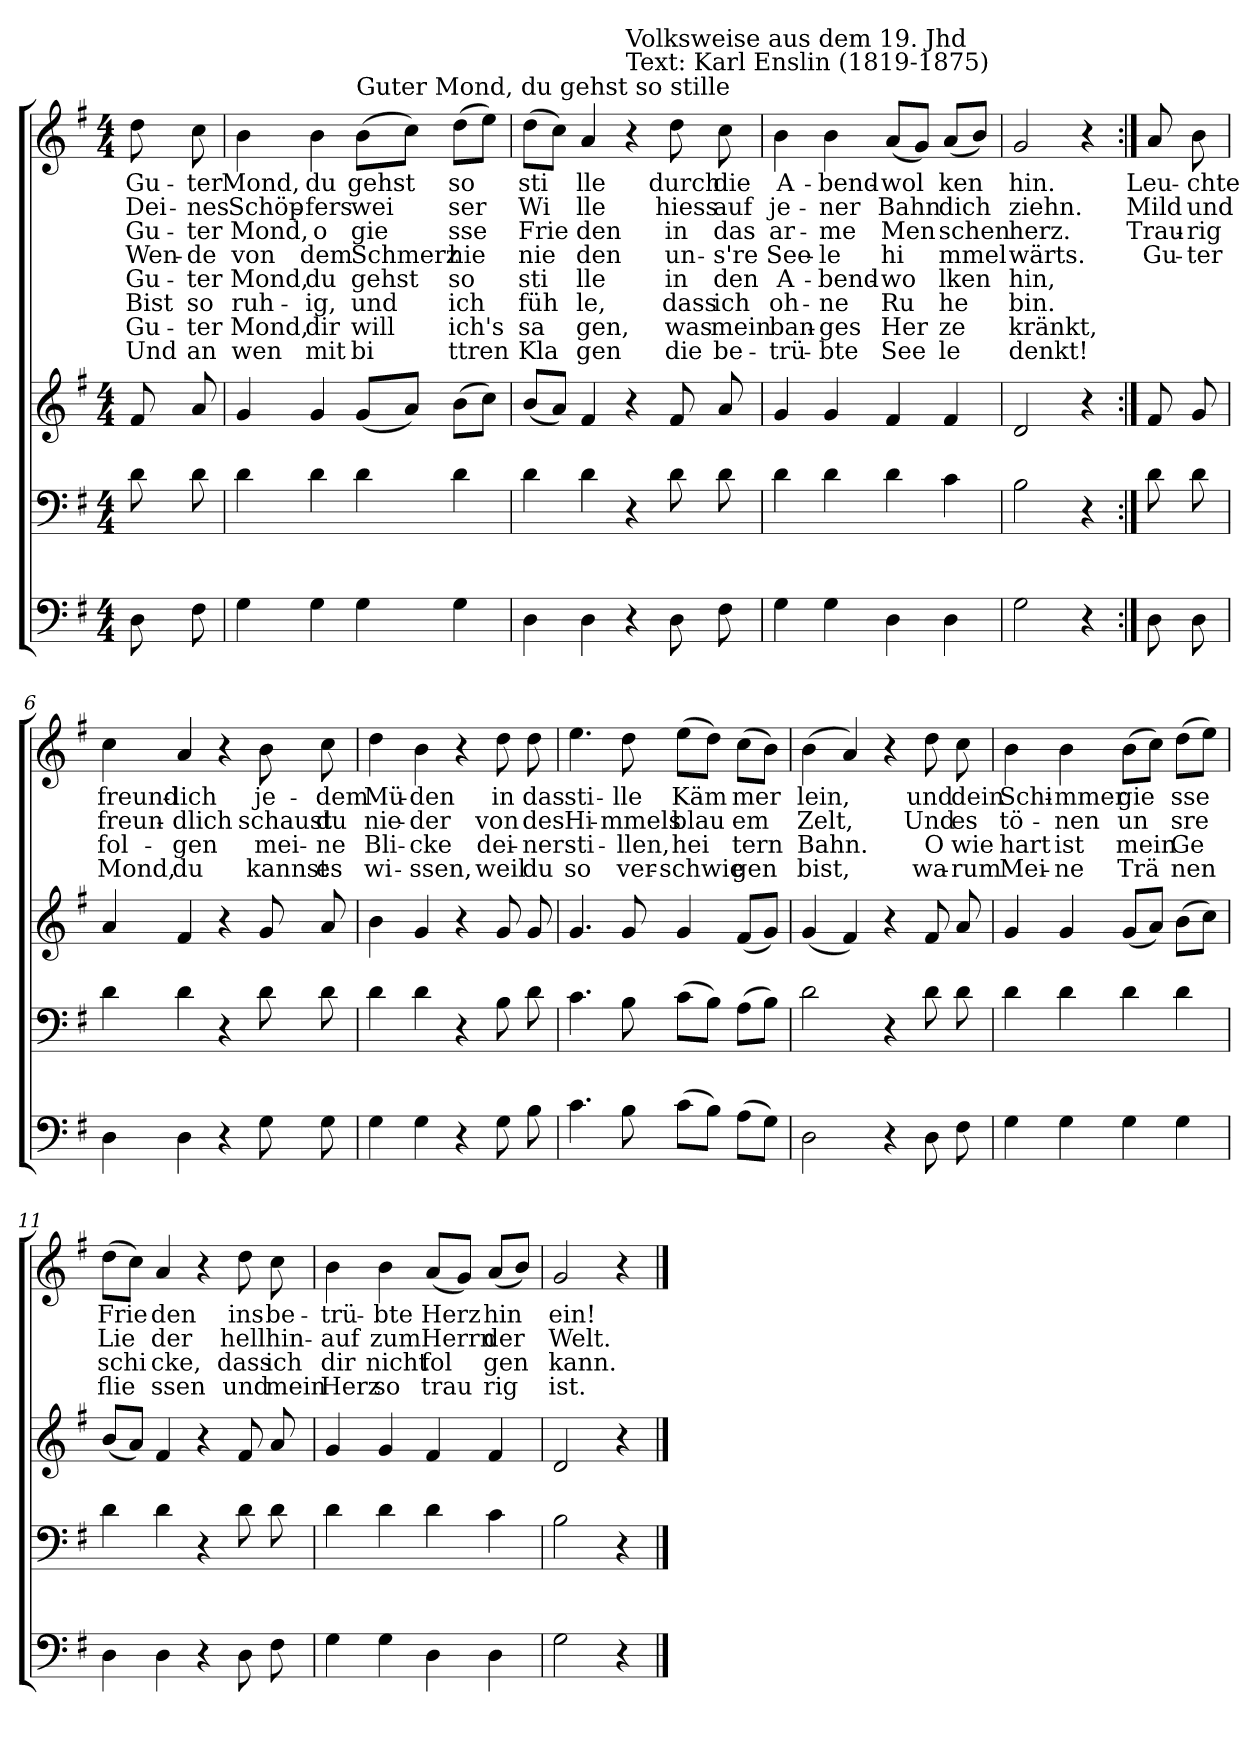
**kern	**kern	**kern	**kern	**text	**text	**text	**text	**text	**text	**text	**text
*part4	*part3	*part2	*part1	*part1	*part1	*part1	*part1	*part1	*part1	*part1	*part1
*staff4	*staff3	*staff2	*staff1	*staff1	*staff1	*staff1	*staff1	*staff1	*staff1	*staff1	*staff1
*clefF4	*clefF4	*clefG2	*clefG2	*	*	*	*	*	*	*	*
*k[f#]	*k[f#]	*k[f#]	*k[f#]	*	*	*	*	*	*	*	*
*G:	*G:	*G:	*G:	*	*	*	*	*	*	*	*
*M4/4	*M4/4	*M4/4	*M4/4	*	*	*	*	*	*	*	*
=	=	=	=	=	=	=	=	=	=	=	=
!	!	!	!	!LO:LY:b	!LO:LY:b	!LO:LY:b	!LO:LY:b	!LO:LY:b	!LO:LY:b	!LO:LY:b	!LO:LY:b
8D\	8d\	8f#/	8dd\	Gu-	Dei-	Gu-	Wen-	Gu-	Bist	Gu-	Und
!	!	!	!	!LO:LY:b	!LO:LY:b	!LO:LY:b	!LO:LY:b	!LO:LY:b	!LO:LY:b	!LO:LY:b	!LO:LY:b
8F#\	8d\	8a/	8cc\	-ter	-nes	-ter	-de	-ter	so	-ter	an
=1	=1	=1	=1	=1	=1	=1	=1	=1	=1	=1	=1
!	!	!	!	!LO:LY:b	!LO:LY:b	!LO:LY:b	!LO:LY:b	!LO:LY:b	!LO:LY:b	!LO:LY:b	!LO:LY:b
4G\	4d\	4g/	4b\	Mond,	Schöp-	Mond,	von	Mond,	ruh-	Mond,	wen
!	!	!	!	!LO:LY:b	!LO:LY:b	!LO:LY:b	!LO:LY:b	!LO:LY:b	!LO:LY:b	!LO:LY:b	!LO:LY:b
4G\	4d\	4g/	4b\	du	-fers	o	dem	du	-ig,	dir	mit
!	!	!	!LO:TX:a:t=Guter Mond, du gehst so stille	!	!	!	!	!	!	!	!
!	!	!	!	!LO:LY:b	!LO:LY:b	!LO:LY:b	!LO:LY:b	!LO:LY:b	!LO:LY:b	!LO:LY:b	!LO:LY:b
4G\	4d\	(<8g/L	(>8b\L	gehst	wei	gie	Schmerz	gehst	und	will	bi
.	.	8a/J)	8cc\J)	.	.	.	.	.	.	.	.
!	!	!	!	!LO:LY:b	!LO:LY:b	!LO:LY:b	!LO:LY:b	!LO:LY:b	!LO:LY:b	!LO:LY:b	!LO:LY:b
4G\	4d\	(>8b\L	(>8dd\L	so	ser	sse	hie	so	ich	ich's	ttren
.	.	8cc\J)	8ee\J)	.	.	.	.	.	.	.	.
=2	=2	=2	=2	=2	=2	=2	=2	=2	=2	=2	=2
!	!	!	!	!LO:LY:b	!LO:LY:b	!LO:LY:b	!LO:LY:b	!LO:LY:b	!LO:LY:b	!LO:LY:b	!LO:LY:b
4D\	4d\	(<8b/L	(>8dd\L	sti	Wi	Frie	nie	sti	füh	sa	Kla
.	.	8a/J)	8cc\J)	.	.	.	.	.	.	.	.
!	!	!	!	!LO:LY:b	!LO:LY:b	!LO:LY:b	!LO:LY:b	!LO:LY:b	!LO:LY:b	!LO:LY:b	!LO:LY:b
4D\	4d\	4f#/	4a/	lle	lle	den	den	lle	le,	gen,	gen
!	!	!	!LO:TX:a:t=Volksweise aus dem 19. Jhd\nText&colon; Karl Enslin (1819-1875)	!	!	!	!	!	!	!	!
4r	4r	4r	4r	.	.	.	.	.	.	.	.
!	!	!	!	!LO:LY:b	!LO:LY:b	!LO:LY:b	!LO:LY:b	!LO:LY:b	!LO:LY:b	!LO:LY:b	!LO:LY:b
8D\	8d\	8f#/	8dd\	durch	hiess	in	un-	in	dass	was	die
!	!	!	!	!LO:LY:b	!LO:LY:b	!LO:LY:b	!LO:LY:b	!LO:LY:b	!LO:LY:b	!LO:LY:b	!LO:LY:b
8F#\	8d\	8a/	8cc\	die	auf	das	-s're	den	ich	mein	be-
=3	=3	=3	=3	=3	=3	=3	=3	=3	=3	=3	=3
!	!	!	!	!LO:LY:b	!LO:LY:b	!LO:LY:b	!LO:LY:b	!LO:LY:b	!LO:LY:b	!LO:LY:b	!LO:LY:b
4G\	4d\	4g/	4b\	A-	je-	ar-	See-	A-	oh-	ban-	-trü-
!	!	!	!	!LO:LY:b	!LO:LY:b	!LO:LY:b	!LO:LY:b	!LO:LY:b	!LO:LY:b	!LO:LY:b	!LO:LY:b
4G\	4d\	4g/	4b\	-bend-	-ner	-me	-le	-bend-	-ne	-ges	-bte
!	!	!	!	!LO:LY:b	!LO:LY:b	!LO:LY:b	!LO:LY:b	!LO:LY:b	!LO:LY:b	!LO:LY:b	!LO:LY:b
4D\	4d\	4f#/	(<8a/L	-wol	Bahn	Men	hi	-wo	Ru	Her	See
.	.	.	8g/J)	.	.	.	.	.	.	.	.
!	!	!	!	!LO:LY:b	!LO:LY:b	!LO:LY:b	!LO:LY:b	!LO:LY:b	!LO:LY:b	!LO:LY:b	!LO:LY:b
4D\	4c\	4f#/	(<8a/L	ken	dich	schen	mmel	lken	he	ze	le
.	.	.	8b/J)	.	.	.	.	.	.	.	.
=4	=4	=4	=4	=4	=4	=4	=4	=4	=4	=4	=4
!	!	!	!	!LO:LY:b	!LO:LY:b	!LO:LY:b	!LO:LY:b	!LO:LY:b	!LO:LY:b	!LO:LY:b	!LO:LY:b
2G\	2B\	2d/	2g/	hin.	ziehn.	herz.	wärts.	hin,	bin.	kränkt,	denkt!
4r	4r	4r	4r	.	.	.	.	.	.	.	.
!!LO:LB:g=z
=5:|!	=5:|!	=5:|!	=5:|!	=5:|!	=5:|!	=5:|!	=5:|!	=5:|!	=5:|!	=5:|!	=5:|!
!	!	!	!	!LO:LY:b	!LO:LY:b	!LO:LY:b	!LO:LY:b	!	!	!	!
8D\	8d\	8f#/	8a/	Leu-	Mild	Trau-	Gu-	.	.	.	.
!	!	!	!	!LO:LY:b	!LO:LY:b	!LO:LY:b	!LO:LY:b	!	!	!	!
8D\	8d\	8g/	8b\	-chte	und	-rig	-ter	.	.	.	.
=6	=6	=6	=6	=6	=6	=6	=6	=6	=6	=6	=6
!	!	!	!	!LO:LY:b	!LO:LY:b	!LO:LY:b	!LO:LY:b	!	!	!	!
4D\	4d\	4a/	4cc\	freund-	freun-	fol-	Mond,	.	.	.	.
!	!	!	!	!LO:LY:b	!LO:LY:b	!LO:LY:b	!LO:LY:b	!	!	!	!
4D\	4d\	4f#/	4a/	-lich	-dlich	-gen	du	.	.	.	.
4r	4r	4r	4r	.	.	.	.	.	.	.	.
!	!	!	!	!LO:LY:b	!LO:LY:b	!LO:LY:b	!LO:LY:b	!	!	!	!
8G\	8d\	8g/	8b\	je-	schaust	mei-	kannst	.	.	.	.
!	!	!	!	!LO:LY:b	!LO:LY:b	!LO:LY:b	!LO:LY:b	!	!	!	!
8G\	8d\	8a/	8cc\	-dem	du	-ne	es	.	.	.	.
=7	=7	=7	=7	=7	=7	=7	=7	=7	=7	=7	=7
!	!	!	!	!LO:LY:b	!LO:LY:b	!LO:LY:b	!LO:LY:b	!	!	!	!
4G\	4d\	4b\	4dd\	Mü-	nie-	Bli-	wi-	.	.	.	.
!	!	!	!	!LO:LY:b	!LO:LY:b	!LO:LY:b	!LO:LY:b	!	!	!	!
4G\	4d\	4g/	4b\	-den	-der	-cke	-ssen,	.	.	.	.
4r	4r	4r	4r	.	.	.	.	.	.	.	.
!	!	!	!	!LO:LY:b	!LO:LY:b	!LO:LY:b	!LO:LY:b	!	!	!	!
8G\	8B\	8g/	8dd\	in	von	dei-	weil	.	.	.	.
!	!	!	!	!LO:LY:b	!LO:LY:b	!LO:LY:b	!LO:LY:b	!	!	!	!
8B\	8d\	8g/	8dd\	das	des	-ner	du	.	.	.	.
=8	=8	=8	=8	=8	=8	=8	=8	=8	=8	=8	=8
!	!	!	!	!LO:LY:b	!LO:LY:b	!LO:LY:b	!LO:LY:b	!	!	!	!
4.c\	4.c\	4.g/	4.ee\	sti-	Hi-	sti-	so	.	.	.	.
!	!	!	!	!LO:LY:b	!LO:LY:b	!LO:LY:b	!LO:LY:b	!	!	!	!
8B\	8B\	8g/	8dd\	-lle	-mmels	-llen,	ver-	.	.	.	.
!	!	!	!	!LO:LY:b	!LO:LY:b	!LO:LY:b	!LO:LY:b	!	!	!	!
(>8c\L	(>8c\L	4g/	(>8ee\L	Käm	blau	hei	-schwie	.	.	.	.
8B\J)	8B\J)	.	8dd\J)	.	.	.	.	.	.	.	.
!	!	!	!	!LO:LY:b	!LO:LY:b	!LO:LY:b	!LO:LY:b	!	!	!	!
(>8A\L	(>8A\L	(<8f#/L	(>8cc\L	mer	em	tern	gen	.	.	.	.
8G\J)	8B\J)	8g/J)	8b\J)	.	.	.	.	.	.	.	.
=9	=9	=9	=9	=9	=9	=9	=9	=9	=9	=9	=9
!	!	!	!	!LO:LY:b	!LO:LY:b	!LO:LY:b	!LO:LY:b	!	!	!	!
2D\	2d\	(<4g/	(<4b\	lein,	Zelt,	Bahn.	bist,	.	.	.	.
.	.	4f#/)	4a/)	.	.	.	.	.	.	.	.
4r	4r	4r	4r	.	.	.	.	.	.	.	.
!	!	!	!	!LO:LY:b	!LO:LY:b	!LO:LY:b	!LO:LY:b	!	!	!	!
8D\	8d\	8f#/	8dd\	und	Und	O	wa-	.	.	.	.
!	!	!	!	!LO:LY:b	!LO:LY:b	!LO:LY:b	!LO:LY:b	!	!	!	!
8F#\	8d\	8a/	8cc\	dein	es	wie	-rum	.	.	.	.
!!LO:LB:g=z
=10	=10	=10	=10	=10	=10	=10	=10	=10	=10	=10	=10
!	!	!	!	!LO:LY:b	!LO:LY:b	!LO:LY:b	!LO:LY:b	!	!	!	!
4G\	4d\	4g/	4b\	Schi-	tö-	hart	Mei-	.	.	.	.
!	!	!	!	!LO:LY:b	!LO:LY:b	!LO:LY:b	!LO:LY:b	!	!	!	!
4G\	4d\	4g/	4b\	-mmer	-nen	ist	-ne	.	.	.	.
!	!	!	!	!LO:LY:b	!LO:LY:b	!LO:LY:b	!LO:LY:b	!	!	!	!
4G\	4d\	(<8g/L	(>8b\L	gie	un	mein	Trä	.	.	.	.
.	.	8a/J)	8cc\J)	.	.	.	.	.	.	.	.
!	!	!	!	!LO:LY:b	!LO:LY:b	!LO:LY:b	!LO:LY:b	!	!	!	!
4G\	4d\	(>8b\L	(>8dd\L	sse	sre	Ge	nen	.	.	.	.
.	.	8cc\J)	8ee\J)	.	.	.	.	.	.	.	.
=11	=11	=11	=11	=11	=11	=11	=11	=11	=11	=11	=11
!	!	!	!	!LO:LY:b	!LO:LY:b	!LO:LY:b	!LO:LY:b	!	!	!	!
4D\	4d\	(<8b/L	(>8dd\L	Frie	Lie	schi	flie	.	.	.	.
.	.	8a/J)	8cc\J)	.	.	.	.	.	.	.	.
!	!	!	!	!LO:LY:b	!LO:LY:b	!LO:LY:b	!LO:LY:b	!	!	!	!
4D\	4d\	4f#/	4a/	den	der	cke,	ssen	.	.	.	.
4r	4r	4r	4r	.	.	.	.	.	.	.	.
!	!	!	!	!LO:LY:b	!LO:LY:b	!LO:LY:b	!LO:LY:b	!	!	!	!
8D\	8d\	8f#/	8dd\	ins	hell	dass	und	.	.	.	.
!	!	!	!	!LO:LY:b	!LO:LY:b	!LO:LY:b	!LO:LY:b	!	!	!	!
8F#\	8d\	8a/	8cc\	be-	hin-	ich	mein	.	.	.	.
=12	=12	=12	=12	=12	=12	=12	=12	=12	=12	=12	=12
!	!	!	!	!LO:LY:b	!LO:LY:b	!LO:LY:b	!LO:LY:b	!	!	!	!
4G\	4d\	4g/	4b\	-trü-	-auf	dir	Herz	.	.	.	.
!	!	!	!	!LO:LY:b	!LO:LY:b	!LO:LY:b	!LO:LY:b	!	!	!	!
4G\	4d\	4g/	4b\	-bte	zum	nicht	so	.	.	.	.
!	!	!	!	!LO:LY:b	!LO:LY:b	!LO:LY:b	!LO:LY:b	!	!	!	!
4D\	4d\	4f#/	(<8a/L	Herz	Herrn	fol	trau	.	.	.	.
.	.	.	8g/J)	.	.	.	.	.	.	.	.
!	!	!	!	!LO:LY:b	!LO:LY:b	!LO:LY:b	!LO:LY:b	!	!	!	!
4D\	4c\	4f#/	(<8a/L	hin	der	gen	rig	.	.	.	.
.	.	.	8b/J)	.	.	.	.	.	.	.	.
=13	=13	=13	=13	=13	=13	=13	=13	=13	=13	=13	=13
!	!	!	!	!LO:LY:b	!LO:LY:b	!LO:LY:b	!LO:LY:b	!	!	!	!
2G\	2B\	2d/	2g/	ein!	Welt.	kann.	ist.	.	.	.	.
4r	4r	4r	4r	.	.	.	.	.	.	.	.
==	==	==	==	==	==	==	==	==	==	==	==
*-	*-	*-	*-	*-	*-	*-	*-	*-	*-	*-	*-
